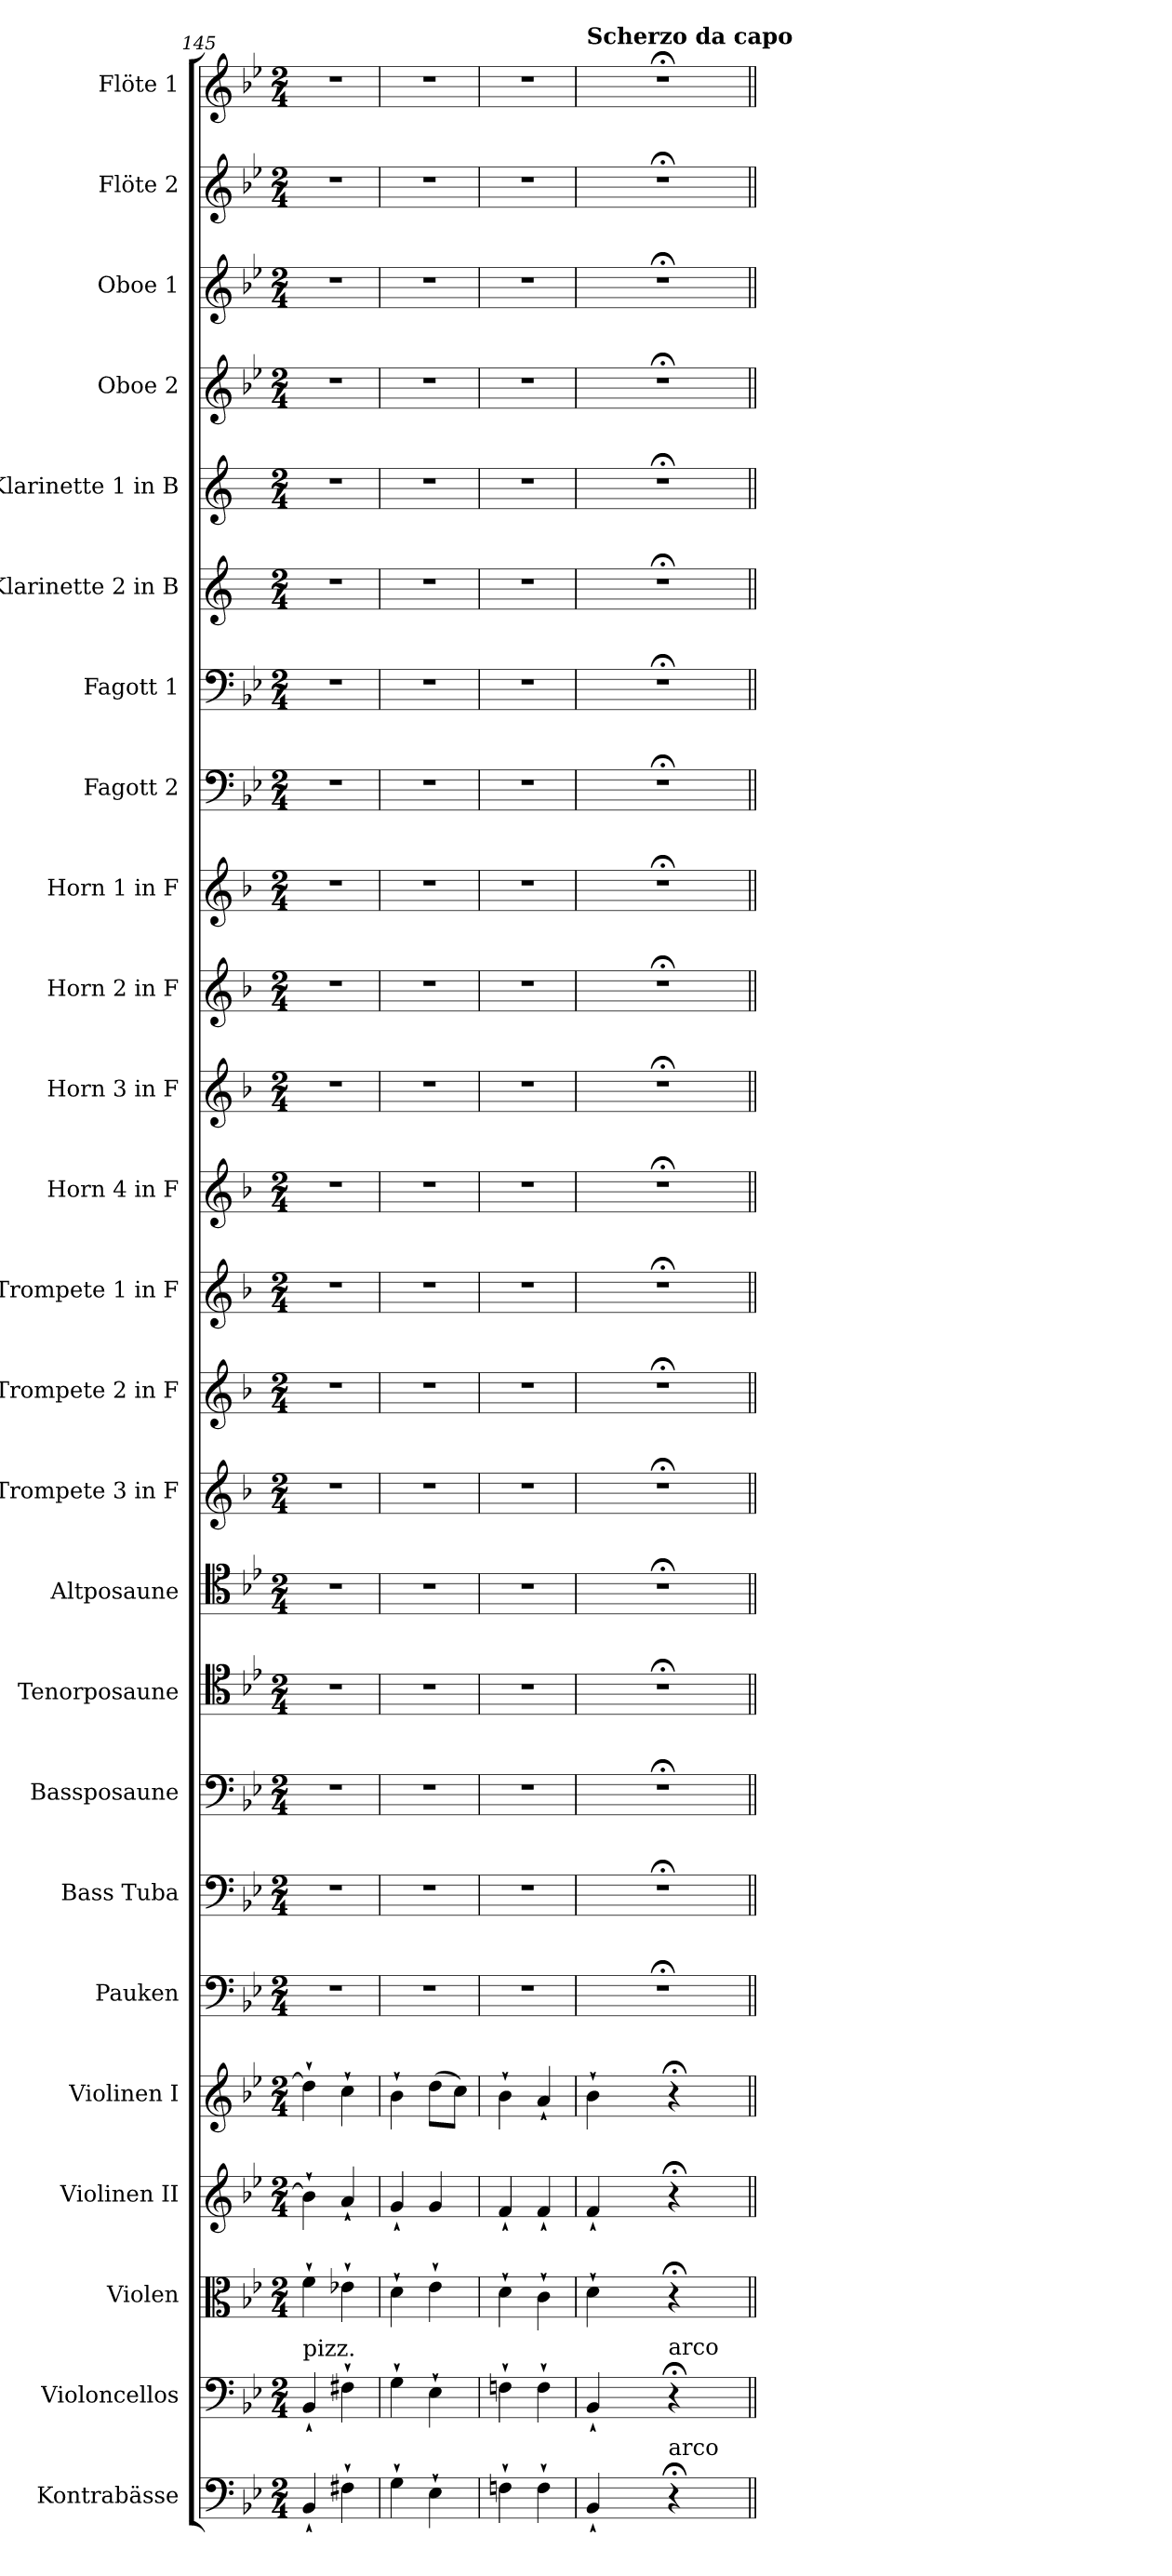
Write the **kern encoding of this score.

**kern	**kern	**kern	**kern	**kern	**kern	**kern	**kern	**kern	**kern	**kern	**kern	**kern	**kern	**kern	**kern	**kern	**kern	**kern	**kern	**kern	**kern	**kern	**kern	**kern
*part25	*part24	*part23	*part22	*part21	*part20	*part19	*part18	*part17	*part16	*part15	*part14	*part13	*part12	*part11	*part10	*part9	*part8	*part7	*part6	*part5	*part4	*part3	*part2	*part1
*staff25	*staff24	*staff23	*staff22	*staff21	*staff20	*staff19	*staff18	*staff17	*staff16	*staff15	*staff14	*staff13	*staff12	*staff11	*staff10	*staff9	*staff8	*staff7	*staff6	*staff5	*staff4	*staff3	*staff2	*staff1
*I"Kontrabässe	*I"Violoncellos	*I"Violen	*I"Violinen II	*I"Violinen I	*I"Pauken	*I"Bass Tuba	*I"Bassposaune	*I"Tenorposaune	*I"Altposaune	*I"Trompete 3 in F	*I"Trompete 2 in F	*I"Trompete 1 in F	*I"Horn 4 in F	*I"Horn 3 in F	*I"Horn 2 in F	*I"Horn 1 in F	*I"Fagott 2	*I"Fagott 1	*I"Klarinette 2 in B	*I"Klarinette 1 in B	*I"Oboe 2	*I"Oboe 1	*I"Flöte 2	*I"Flöte 1
*I'Kb.	*I'Vc.	*I'Vla.	*I'Vln. II	*I'Vln. I	*I'Pk.	*I'Ba. Tb.	*I'B. Psn.	*I'T. Psn.	*I'A. Psn.	*I'Tpt. 3 in F	*I'Tpt. 2 in F	*I'Tpt. 1 in F	*I'Hn. 4 in F	*I'Hn. 3  in F	*I'Hn. 2  in F	*I'Hn. 1 in F	*I'Fgt. 2	*I'Fgt. 1	*I'Kl. 2 in B	*I'Kl. 1  in B	*I'Ob. 2	*I'Ob. 1	*I'Fl. 2	*I'Fl. 1
*clefF4	*clefF4	*clefC3	*clefG2	*clefG2	*clefF4	*clefF4	*clefF4	*clefC4	*clefC4	*clefG2	*clefG2	*clefG2	*clefG2	*clefG2	*clefG2	*clefG2	*clefF4	*clefF4	*clefG2	*clefG2	*clefG2	*clefG2	*clefG2	*clefG2
*ITrd7c12	*	*	*	*	*	*	*	*	*	*ITrd-3c-5	*ITrd-3c-5	*ITrd-3c-5	*ITrd4c7	*ITrd4c7	*ITrd4c7	*ITrd4c7	*	*	*ITrd1c2	*ITrd1c2	*	*	*	*
*k[b-e-]	*k[b-e-]	*k[b-e-]	*k[b-e-]	*k[b-e-]	*k[b-e-]	*k[b-e-]	*k[b-e-]	*k[b-e-]	*k[b-e-]	*k[b-e-]	*k[b-e-]	*k[b-e-]	*k[b-e-]	*k[b-e-]	*k[b-e-]	*k[b-e-]	*k[b-e-]	*k[b-e-]	*k[b-e-]	*k[b-e-]	*k[b-e-]	*k[b-e-]	*k[b-e-]	*k[b-e-]
*M2/4	*M2/4	*M2/4	*M2/4	*M2/4	*M2/4	*M2/4	*M2/4	*M2/4	*M2/4	*M2/4	*M2/4	*M2/4	*M2/4	*M2/4	*M2/4	*M2/4	*M2/4	*M2/4	*M2/4	*M2/4	*M2/4	*M2/4	*M2/4	*M2/4
=145	=145	=145	=145	=145	=145	=145	=145	=145	=145	=145	=145	=145	=145	=145	=145	=145	=145	=145	=145	=145	=145	=145	=145	=145
!	!LO:TX:a:t=pizz.	!	!	!	!	!	!	!	!	!	!	!	!	!	!	!	!	!	!	!	!	!	!	!
4BBB-`/	4BB-`/	4f`\	4b-`\]	4dd`\]	2r	2r	2r	2r	2r	2r	2r	2r	2r	2r	2r	2r	2r	2r	2r	2r	2r	2r	2r	2r
4FF#X`\	4F#X`\	4e-X`\	4a`/	4cc`\	.	.	.	.	.	.	.	.	.	.	.	.	.	.	.	.	.	.	.	.
=146	=146	=146	=146	=146	=146	=146	=146	=146	=146	=146	=146	=146	=146	=146	=146	=146	=146	=146	=146	=146	=146	=146	=146	=146
4GG`\	4G`\	4d`\	4g`/	4b-`\	2r	2r	2r	2r	2r	2r	2r	2r	2r	2r	2r	2r	2r	2r	2r	2r	2r	2r	2r	2r
4EE-`\	4E-`\	4e-`\	4g/	(8dd\L	.	.	.	.	.	.	.	.	.	.	.	.	.	.	.	.	.	.	.	.
.	.	.	.	8cc\J)	.	.	.	.	.	.	.	.	.	.	.	.	.	.	.	.	.	.	.	.
=147	=147	=147	=147	=147	=147	=147	=147	=147	=147	=147	=147	=147	=147	=147	=147	=147	=147	=147	=147	=147	=147	=147	=147	=147
4FFni`\	4Fni`\	4d`\	4f`/	4b-`\	2r	2r	2r	2r	2r	2r	2r	2r	2r	2r	2r	2r	2r	2r	2r	2r	2r	2r	2r	2r
4FF`\	4F`\	4c`\	4f`/	4a`/	.	.	.	.	.	.	.	.	.	.	.	.	.	.	.	.	.	.	.	.
=148	=148	=148	=148	=148	=148	=148	=148	=148	=148	=148	=148	=148	=148	=148	=148	=148	=148	=148	=148	=148	=148	=148	=148	=148
!	!	!	!	!	!	!	!	!	!	!	!	!	!	!	!	!	!	!	!	!	!	!	!	!LO:TX:B:t=Scherzo da capo
4BBB-`/	4BB-`/	4d`\	4f`/	4b-`\	2r;<	2r;<	2r;<	2r;<	2r;<	2r;<	2r;<	2r;<	2r;<	2r;<	2r;<	2r;<	2r;<	2r;<	2r;<	2r;<	2r;<	2r;<	2r;<	2r;<
!	!LO:TX:a:t=arco	!	!	!	!	!	!	!	!	!	!	!	!	!	!	!	!	!	!	!	!	!	!	!
!LO:TX:a:t=arco	!	!	!	!	!	!	!	!	!	!	!	!	!	!	!	!	!	!	!	!	!	!	!	!
4r;<	4r;<	4r;<	4r;<	4r;<	.	.	.	.	.	.	.	.	.	.	.	.	.	.	.	.	.	.	.	.
=||	=||	=||	=||	=||	=||	=||	=||	=||	=||	=||	=||	=||	=||	=||	=||	=||	=||	=||	=||	=||	=||	=||	=||	=||
*-	*-	*-	*-	*-	*-	*-	*-	*-	*-	*-	*-	*-	*-	*-	*-	*-	*-	*-	*-	*-	*-	*-	*-	*-
